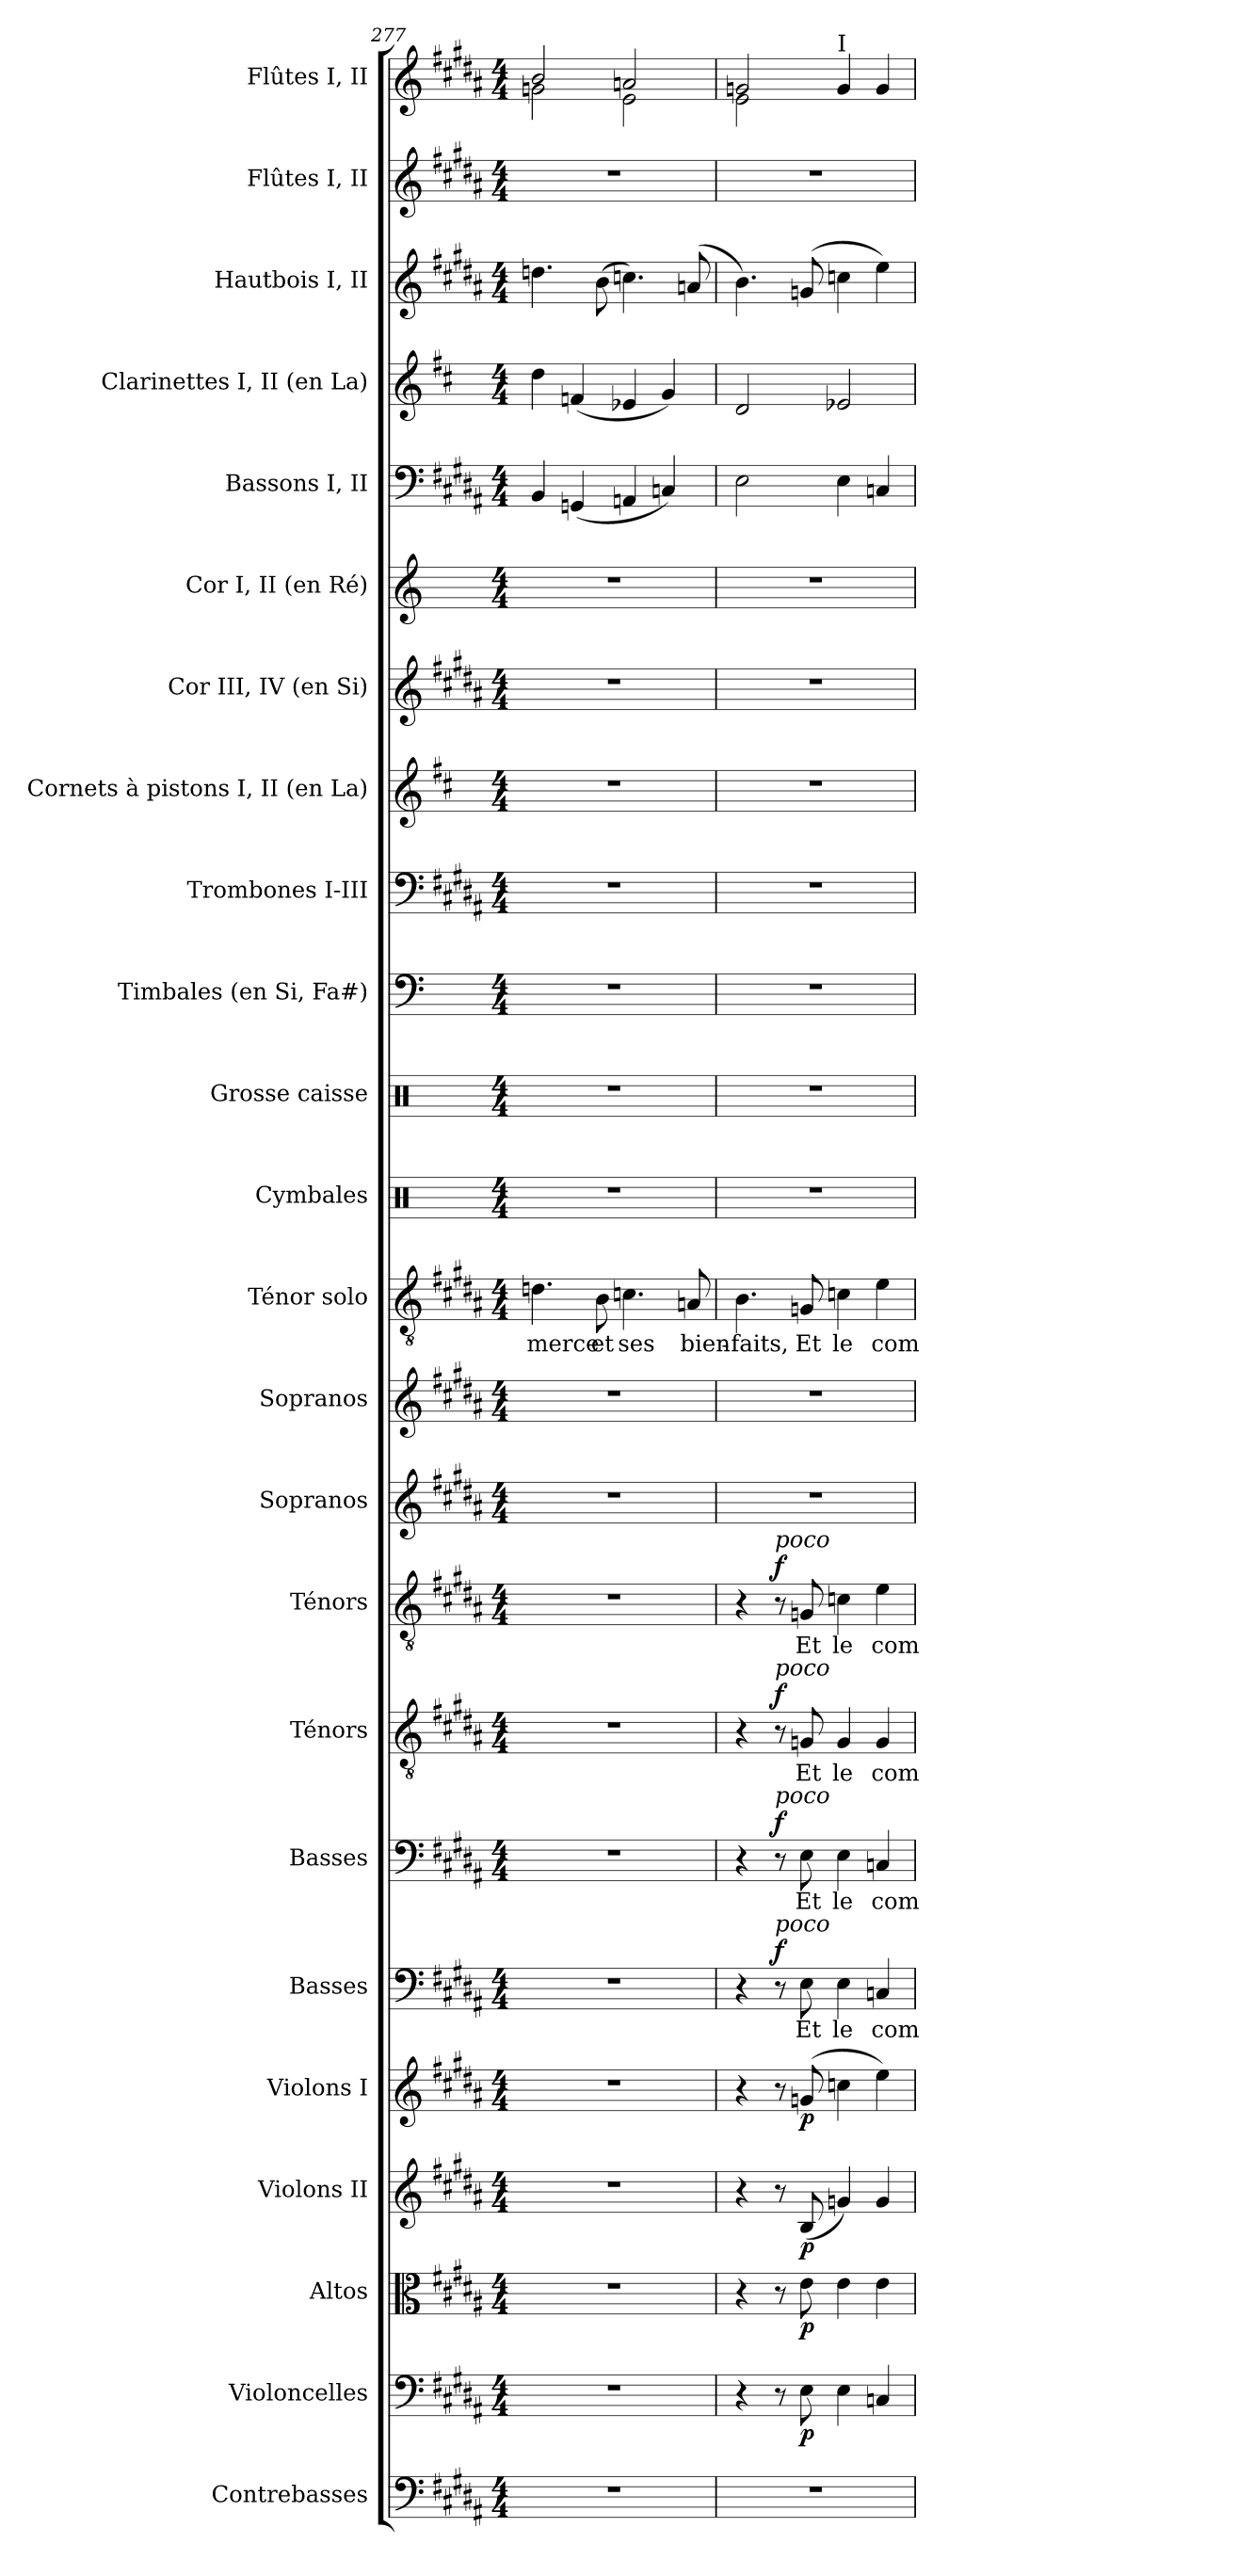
**kern	**kern	**dynam	**kern	**dynam	**kern	**dynam	**kern	**dynam	**kern	**text	**dynam	**kern	**text	**dynam	**kern	**text	**dynam	**kern	**text	**dynam	**kern	**kern	**kern	**text	**kern	**kern	**kern	**kern	**kern	**kern	**kern	**kern	**kern	**kern	**kern	**kern
*part24	*part23	*part23	*part22	*part22	*part21	*part21	*part20	*part20	*part19	*part19	*part19	*part18	*part18	*part18	*part17	*part17	*part17	*part16	*part16	*part16	*part15	*part14	*part13	*part13	*part12	*part11	*part10	*part9	*part8	*part7	*part6	*part5	*part4	*part3	*part2	*part1
*staff24	*staff23	*staff23	*staff22	*staff22	*staff21	*staff21	*staff20	*staff20	*staff19	*staff19	*staff19	*staff18	*staff18	*staff18	*staff17	*staff17	*staff17	*staff16	*staff16	*staff16	*staff15	*staff14	*staff13	*staff13	*staff12	*staff11	*staff10	*staff9	*staff8	*staff7	*staff6	*staff5	*staff4	*staff3	*staff2	*staff1
*I"Contrebasses	*I"Violoncelles	*	*I"Altos	*	*I"Violons II	*	*I"Violons I	*	*I"Basses	*	*	*I"Basses	*	*	*I"Ténors	*	*	*I"Ténors	*	*	*I"Sopranos	*I"Sopranos	*I"Ténor solo	*	*I"Cymbales	*I"Grosse caisse	*I"Timbales (en Si, Fa#)	*I"Trombones I-III	*I"Cornets à pistons I, II (en La)	*I"Cor III, IV (en Si)	*I"Cor I, II (en Ré)	*I"Bassons I, II	*I"Clarinettes I, II (en La)	*I"Hautbois I, II	*I"Flûtes I, II	*I"Flûtes I, II
*I'Cb.	*I'Vlles	*	*I'Altos	*	*I'Vns II	*	*I'Vns I	*	*I'Basses	*	*	*I'Basses	*	*	*I'Tén.	*	*	*I'Tén.	*	*	*I'Sopr.	*I'Sopr.	*I'Tén. solo	*	*I'Cym.	*I'G. c.	*I'Timb.	*I'Trb.	*I'C.à p. (La)	*I'Cor (Si)	*I'Cor (Ré)	*I'Bns	*I'Cl. (La)	*I'Hb.	*I'Fl.	*I'Fl.
*clefF4	*clefF4	*	*clefC3	*	*clefG2	*	*clefG2	*	*clefF4	*	*	*clefF4	*	*	*clefGv2	*	*	*clefGv2	*	*	*clefG2	*clefG2	*clefGv2	*	*clefX	*clefX	*clefF4	*clefF4	*clefG2	*clefG2	*clefG2	*clefF4	*clefG2	*clefG2	*clefG2	*clefG2
*ITrd7c12	*	*	*	*	*	*	*	*	*	*	*	*	*	*	*ITrd7c12	*	*	*ITrd7c12	*	*	*	*	*ITrd7c12	*	*	*	*	*	*ITrd2c3	*ITrd8c13	*ITrd6c10	*	*ITrd2c3	*	*	*
*k[f#c#g#d#a#]	*k[f#c#g#d#a#]	*	*k[f#c#g#d#a#]	*	*k[f#c#g#d#a#]	*	*k[f#c#g#d#a#]	*	*k[f#c#g#d#a#]	*	*	*k[f#c#g#d#a#]	*	*	*k[f#c#g#d#a#]	*	*	*k[f#c#g#d#a#]	*	*	*k[f#c#g#d#a#]	*k[f#c#g#d#a#]	*k[f#c#g#d#a#]	*	*k[]	*k[]	*k[]	*k[f#c#g#d#a#]	*k[f#c#g#d#a#]	*k[f#c#g#d#a#]	*k[f#c#]	*k[f#c#g#d#a#]	*k[f#c#g#d#a#]	*k[f#c#g#d#a#]	*k[f#c#g#d#a#]	*k[f#c#g#d#a#]
*B:	*B:	*	*B:	*	*B:	*	*B:	*	*B:	*	*	*B:	*	*	*B:	*	*	*B:	*	*	*B:	*B:	*B:	*	*C:	*C:	*C:	*B:	*B:	*B:	*D:	*B:	*B:	*B:	*B:	*B:
*M4/4	*M4/4	*	*M4/4	*	*M4/4	*	*M4/4	*	*M4/4	*	*	*M4/4	*	*	*M4/4	*	*	*M4/4	*	*	*M4/4	*M4/4	*M4/4	*	*M4/4	*M4/4	*M4/4	*M4/4	*M4/4	*M4/4	*M4/4	*M4/4	*M4/4	*M4/4	*M4/4	*M4/4
=277	=277	=277	=277	=277	=277	=277	=277	=277	=277	=277	=277	=277	=277	=277	=277	=277	=277	=277	=277	=277	=277	=277	=277	=277	=277	=277	=277	=277	=277	=277	=277	=277	=277	=277	=277	=277
!	!	!	!	!	!	!	!	!	!	!	!	!	!	!	!	!	!	!	!	!	!	!	!	!LO:LY:b:color=#000000	!	!	!	!	!	!	!	!	!	!	!	!
*	*	*	*	*	*	*	*	*	*	*	*	*	*	*	*	*	*	*	*	*	*	*	*	*	*	*	*	*	*	*	*	*	*	*	*	*^
1r	1r	.	1r	.	1r	.	1r	.	1r	.	.	1r	.	.	1r	.	.	1r	.	.	1r	1r	4.Dni\	-merce	1r	1r	1r	1r	1r	1r	1r	4BBi/	4bi\	4.ddni\	1r	2bi/	2gni\
.	.	.	.	.	.	.	.	.	.	.	.	.	.	.	.	.	.	.	.	.	.	.	.	.	.	.	.	.	.	.	.	(4GGni/	(4dni/	.	.	.	.
!	!	!	!	!	!	!	!	!	!	!	!	!	!	!	!	!	!	!	!	!	!	!	!	!LO:LY:b:color=#000000	!	!	!	!	!	!	!	!	!	!	!	!	!
.	.	.	.	.	.	.	.	.	.	.	.	.	.	.	.	.	.	.	.	.	.	.	8BBi\	et	.	.	.	.	.	.	.	.	.	(8bi\	.	.	.
!	!	!	!	!	!	!	!	!	!	!	!	!	!	!	!	!	!	!	!	!	!	!	!	!LO:LY:b:color=#000000	!	!	!	!	!	!	!	!	!	!	!	!	!
.	.	.	.	.	.	.	.	.	.	.	.	.	.	.	.	.	.	.	.	.	.	.	4.Cni\	ses	.	.	.	.	.	.	.	4AAni/	4cni/	4.ccni\)	.	2ani/	2ei\
.	.	.	.	.	.	.	.	.	.	.	.	.	.	.	.	.	.	.	.	.	.	.	.	.	.	.	.	.	.	.	.	4Cni/)	4ei/)	.	.	.	.
!	!	!	!	!	!	!	!	!	!	!	!	!	!	!	!	!	!	!	!	!	!	!	!	!LO:LY:b:color=#000000	!	!	!	!	!	!	!	!	!	!	!	!	!
.	.	.	.	.	.	.	.	.	.	.	.	.	.	.	.	.	.	.	.	.	.	.	8AAni/	bien-	.	.	.	.	.	.	.	.	.	(8ani/	.	.	.
=278	=278	=278	=278	=278	=278	=278	=278	=278	=278	=278	=278	=278	=278	=278	=278	=278	=278	=278	=278	=278	=278	=278	=278	=278	=278	=278	=278	=278	=278	=278	=278	=278	=278	=278	=278	=278	=278
!	!	!	!	!	!	!	!	!	!	!	!	!	!	!	!	!	!	!	!	!	!	!	!	!LO:LY:b:color=#000000	!	!	!	!	!	!	!	!	!	!	!	!	!
1r	4r	.	4r	.	4r	.	4r	.	4r	.	.	4r	.	.	4r	.	.	4r	.	.	1r	1r	4.BBi\	-faits,	1r	1r	1r	1r	1r	1r	1r	2Ei\	2Bi/	4.bi\)	1r	2gni/	2ei\
!	!	!	!	!	!	!	!	!	!	!	!	!	!	!	!	!	!	!LO:TX:a:i:t=poco	!	!	!	!	!	!	!	!	!	!	!	!	!	!	!	!	!	!	!
!	!	!	!	!	!	!	!	!	!	!	!	!	!	!	!LO:TX:a:i:t=poco	!	!	!	!	!	!	!	!	!	!	!	!	!	!	!	!	!	!	!	!	!	!
!	!	!	!	!	!	!	!	!	!	!	!	!LO:TX:a:i:t=poco	!	!	!	!	!	!	!	!	!	!	!	!	!	!	!	!	!	!	!	!	!	!	!	!	!
!	!	!	!	!	!	!	!	!	!LO:TX:a:i:t=poco	!	!	!	!	!	!	!	!	!	!	!	!	!	!	!	!	!	!	!	!	!	!	!	!	!	!	!	!
.	8r	.	8r	.	8r	.	8r	.	8r	.	f	8r	.	f	8r	.	f	8r	.	f	.	.	.	.	.	.	.	.	.	.	.	.	.	.	.	.	.
!	!	!	!	!	!	!	!	!	!	!LO:LY:b:color=#000000	!	!	!	!	!	!	!	!	!	!	!	!	!	!	!	!	!	!	!	!	!	!	!	!	!	!	!
!	!	!	!	!	!	!	!	!	!	!	!	!	!LO:LY:b:color=#000000	!	!	!	!	!	!	!	!	!	!	!	!	!	!	!	!	!	!	!	!	!	!	!	!
!	!	!	!	!	!	!	!	!	!	!	!	!	!	!	!	!LO:LY:b:color=#000000	!	!	!	!	!	!	!	!	!	!	!	!	!	!	!	!	!	!	!	!	!
!	!	!	!	!	!	!	!	!	!	!	!	!	!	!	!	!	!	!	!LO:LY:b:color=#000000	!	!	!	!	!	!	!	!	!	!	!	!	!	!	!	!	!	!
!	!	!	!	!	!	!	!	!	!	!	!	!	!	!	!	!	!	!	!	!	!	!	!	!LO:LY:b:color=#000000	!	!	!	!	!	!	!	!	!	!	!	!	!
.	8Ei\	p	8ei\	p	(8Bi/	p	(8gni/	p	8Ei\	Et	.	8Ei\	Et	.	8GGni/	Et	.	8GGni/	Et	.	.	.	8GGni/	Et	.	.	.	.	.	.	.	.	.	(8gni/	.	.	.
!	!	!	!	!	!	!	!	!	!	!LO:LY:b:color=#000000	!	!	!	!	!	!	!	!	!	!	!	!	!	!	!	!	!	!	!	!	!	!	!	!	!	!	!
!	!	!	!	!	!	!	!	!	!	!	!	!	!LO:LY:b:color=#000000	!	!	!	!	!	!	!	!	!	!	!	!	!	!	!	!	!	!	!	!	!	!	!	!
!	!	!	!	!	!	!	!	!	!	!	!	!	!	!	!	!LO:LY:b:color=#000000	!	!	!	!	!	!	!	!	!	!	!	!	!	!	!	!	!	!	!	!	!
!	!	!	!	!	!	!	!	!	!	!	!	!	!	!	!	!	!	!	!LO:LY:b:color=#000000	!	!	!	!	!	!	!	!	!	!	!	!	!	!	!	!	!	!
!	!	!	!	!	!	!	!	!	!	!	!	!	!	!	!	!	!	!	!	!	!	!	!	!	!	!	!	!	!	!	!	!	!	!	!	!LO:TX:a:t=I	!
!	!	!	!	!	!	!	!	!	!	!	!	!	!	!	!	!	!	!	!	!	!	!	!	!LO:LY:b:color=#000000	!	!	!	!	!	!	!	!	!	!	!	!	!
.	4Ei\	.	4ei\	.	4gni/)	.	4ccni\	.	4Ei\	le	.	4Ei\	le	.	4GGi/	le	.	4Cni\	le	.	.	.	4Cni\	le	.	.	.	.	.	.	.	4Ei\	2cni/	4ccni\	.	4gi/	2ryy
!	!	!	!	!	!	!	!	!	!	!LO:LY:b:color=#000000	!	!	!	!	!	!	!	!	!	!	!	!	!	!	!	!	!	!	!	!	!	!	!	!	!	!	!
!	!	!	!	!	!	!	!	!	!	!	!	!	!LO:LY:b:color=#000000	!	!	!	!	!	!	!	!	!	!	!	!	!	!	!	!	!	!	!	!	!	!	!	!
!	!	!	!	!	!	!	!	!	!	!	!	!	!	!	!	!LO:LY:b:color=#000000	!	!	!	!	!	!	!	!	!	!	!	!	!	!	!	!	!	!	!	!	!
!	!	!	!	!	!	!	!	!	!	!	!	!	!	!	!	!	!	!	!LO:LY:b:color=#000000	!	!	!	!	!	!	!	!	!	!	!	!	!	!	!	!	!	!
!	!	!	!	!	!	!	!	!	!	!	!	!	!	!	!	!	!	!	!	!	!	!	!	!LO:LY:b:color=#000000	!	!	!	!	!	!	!	!	!	!	!	!	!
.	4Cni/	.	4ei\	.	4gi/	.	4eei\)	.	4Cni/	com--	.	4Cni/	com--	.	4GGi/	com--	.	4Ei\	com--	.	.	.	4Ei\	com--	.	.	.	.	.	.	.	4Cni/	.	4eei\)	.	4gi/	.
*	*	*	*	*	*	*	*	*	*	*	*	*	*	*	*	*	*	*	*	*	*	*	*	*	*	*	*	*	*	*	*	*	*	*	*	*v	*v
=	=	=	=	=	=	=	=	=	=	=	=	=	=	=	=	=	=	=	=	=	=	=	=	=	=	=	=	=	=	=	=	=	=	=	=	=
*-	*-	*-	*-	*-	*-	*-	*-	*-	*-	*-	*-	*-	*-	*-	*-	*-	*-	*-	*-	*-	*-	*-	*-	*-	*-	*-	*-	*-	*-	*-	*-	*-	*-	*-	*-	*-
